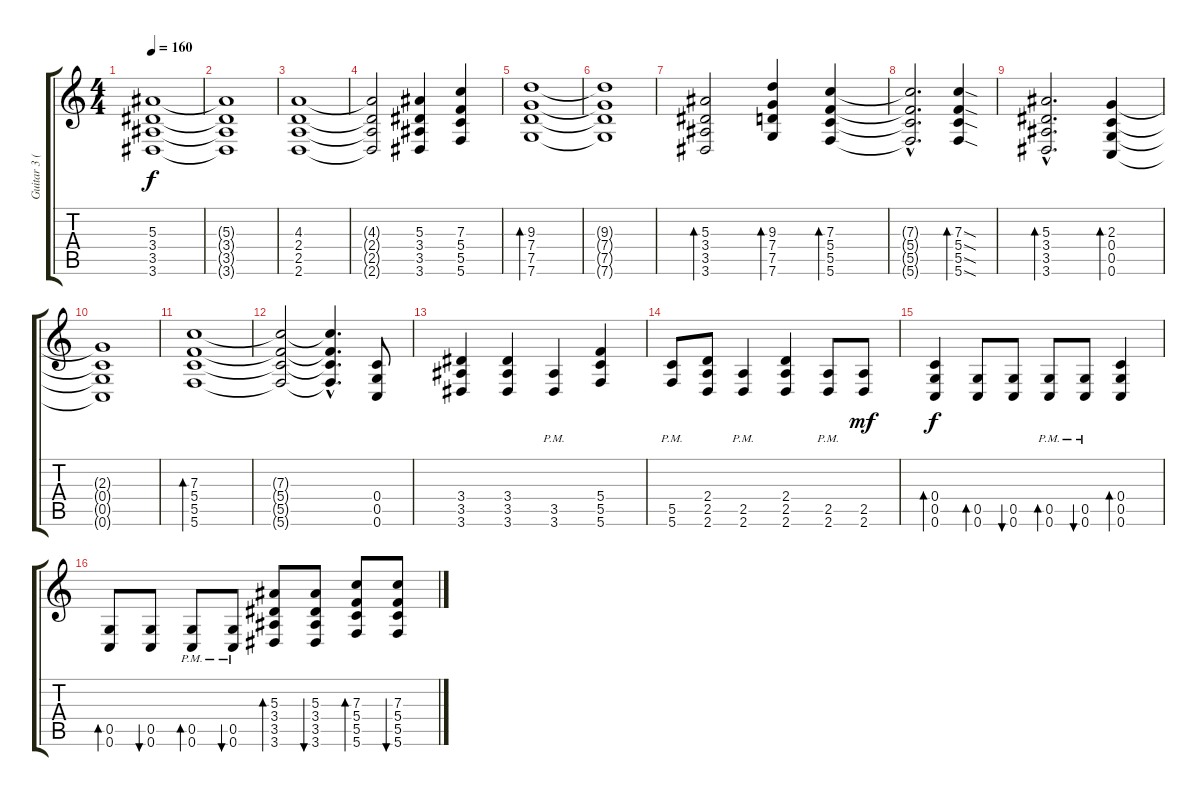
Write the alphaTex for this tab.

\track ("Guitar 3 (distortion)" "Guitar 3 (") {instrument distortionguitar}
\staff {score tabs}
\tuning (D4 A3 F3 C3 G2 C2) {hide}
\ts (4 4)
\tempo 160
\clef g2
\ks c
(5.3 3.4 3.5 3.6).1{dy f} |
(5.3{t} 3.4{t} 3.5{t} 3.6{t}).1 |
(4.3 2.4 2.5 2.6).1 |
(4.3{t} 2.4{t} 2.5{t} 2.6{t}).2 (5.3 3.4 3.5 3.6).4 (7.3 5.4 5.5 5.6).4 |
(9.3 7.4 7.5 7.6).1{bd 60} |
(9.3{t} 7.4{t} 7.5{t} 7.6{t}).1 |
(5.3 3.4 3.5 3.6).2{bd 60} (9.3 7.4 7.5 7.6).4{bd 60} (7.3 5.4 5.5 5.6).4{bd 60} |
(7.3{hac t} 5.4{hac t} 5.5{hac t} 5.6{hac t}).2{d} (7.3{sod} 5.4{sod} 5.5{sod} 5.6{sod}).4{bd 60} |
(5.3{hac} 3.4{hac} 3.5{hac} 3.6{hac}).2{d bd 60} (2.3 0.4 0.5 0.6).4{bd 60} |
(2.3{t} 0.4{t} 0.5{t} 0.6{t}).1 |
(7.3 5.4 5.5 5.6).1{bd 60} |
(7.3{t} 5.4{t} 5.5{t} 5.6{t}).2 (7.3{hac t} 5.4{hac t} 5.5{hac t} 5.6{hac t}).4{d} (0.4 0.5 0.6).8 |
(3.4 3.5 3.6).4 (3.4 3.5 3.6).4 (3.5{pm} 3.6{pm}).4 (5.4 5.5 5.6).4 |
(5.5{pm} 5.6{pm}).8 (2.4 2.5 2.6).8 (2.5{pm} 2.6{pm}).4 (2.4 2.5 2.6).4 (2.5{pm} 2.6{pm}).8 (2.5 2.6).8{dy mf} |
(0.4 0.5 0.6).4{bd 60 dy f} (0.5 0.6).8{bd 60} (0.5 0.6).8{bu 60} (0.5{pm} 0.6{pm}).8{bd 60} (0.5{pm} 0.6{pm}).8{bu 60} (0.4 0.5 0.6).4{bd 60} |
(0.5 0.6).8{bd 60} (0.5 0.6).8{bu 60} (0.5{pm} 0.6{pm}).8{bd 60} (0.5{pm} 0.6{pm}).8{bu 60} (5.3 3.4 3.5 3.6).8{bd 60} (5.3 3.4 3.5 3.6).8{bu 60} (7.3 5.4 5.5 5.6).8{bd 60} (7.3 5.4 5.5 5.6).8{bu 60}
